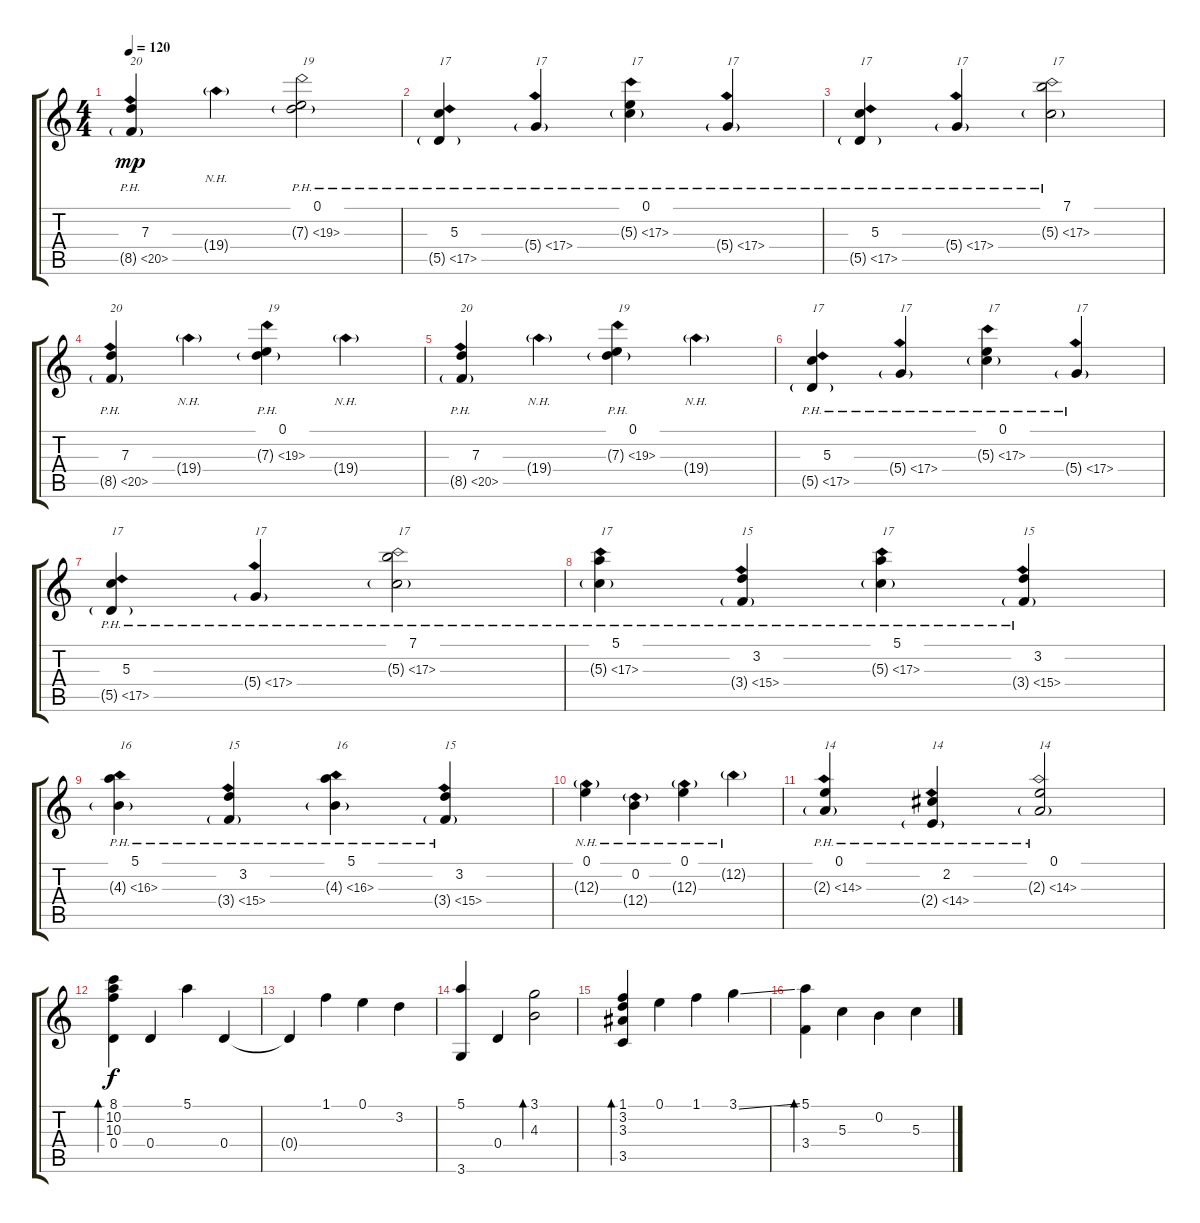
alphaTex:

\track "" {instrument acousticguitarnylon}
\staff {score tabs}
\tuning (E4 B3 G3 D3 A2 E2) {hide}
\ts (4 4)
\tempo 120
\clef g2
\ks c
(7.3 8.5{ph 12 g}).4{txt "20" dy mp} 19.4{nh g}.4 (0.1 7.3{ph 12 g}).2{txt "19"} |
(5.3 5.5{ph 12 g}).4{txt "17"} 5.4{ph 12 g}.4{txt "17"} (0.1 5.3{ph 12 g}).4{txt "17"} 5.4{ph 12 g}.4{txt "17"} |
(5.3 5.5{ph 12 g}).4{txt "17"} 5.4{ph 12 g}.4{txt "17"} (7.1 5.3{ph 12 g}).2{txt "17"} |
(7.3 8.5{ph 12 g}).4{txt "20"} 19.4{nh g}.4 (0.1 7.3{ph 12 g}).4{txt "19"} 19.4{nh g}.4 |
(7.3 8.5{ph 12 g}).4{txt "20"} 19.4{nh g}.4 (0.1 7.3{ph 12 g}).4{txt "19"} 19.4{nh g}.4 |
(5.3 5.5{ph 12 g}).4{txt "17"} 5.4{ph 12 g}.4{txt "17"} (0.1 5.3{ph 12 g}).4{txt "17"} 5.4{ph 12 g}.4{txt "17"} |
(5.3 5.5{ph 12 g}).4{txt "17"} 5.4{ph 12 g}.4{txt "17"} (7.1 5.3{ph 12 g}).2{txt "17"} |
(5.1 5.3{ph 12 g}).4{txt "17"} (3.2 3.4{ph 12 g}).4{txt "15"} (5.1 5.3{ph 12 g}).4{txt "17"} (3.2 3.4{ph 12 g}).4{txt "15"} |
(5.1 4.3{ph 12 g}).4{txt "16"} (3.2 3.4{ph 12 g}).4{txt "15"} (5.1 4.3{ph 12 g}).4{txt "16"} (3.2 3.4{ph 12 g}).4{txt "15"} |
(0.1 12.3{nh g}).4 (0.2 12.4{nh g}).4 (0.1 12.3{nh g}).4 12.2{nh g}.4 |
(0.1 2.3{ph 12 g}).4{txt "14"} (2.2 2.4{ph 12 g}).4{txt "14"} (0.1 2.3{ph 12 g}).2{txt "14"} |
(8.1 10.2 10.3 0.4).4{bd 240 dy f} 0.4.4 5.1.4 0.4.4 |
0.4{t}.4 1.1.4 0.1.4 3.2.4 |
(5.1 3.6).4 0.4.4 (3.1 4.3).2{bd 480} |
(1.1 3.2 3.3 3.5).4{bd 480} 0.1.4 1.1.4 3.1{ss}.4 |
(5.1 3.4).4{bd 480} 5.3.4 0.2.4 5.3.4
